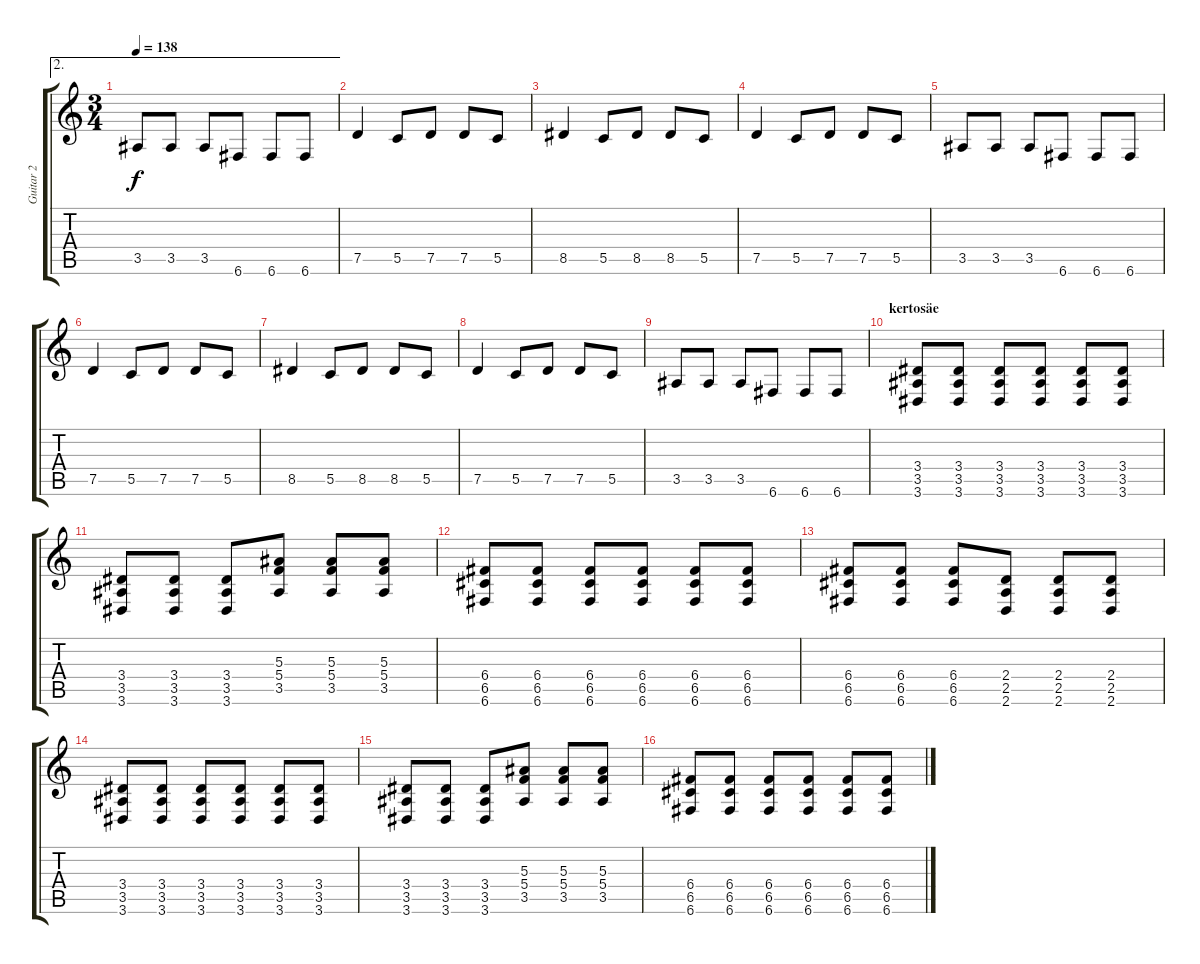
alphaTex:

\track ("Guitar 2" "Guitar 2") {instrument overdrivenguitar}
\staff {score tabs}
\tuning (D4 A3 F3 C3 G2 C2) {hide}
\ae 2
\ts (3 4)
\tempo 138
\clef g2
\ks c
3.5.8{dy f} 3.5.8 3.5.8 6.6.8 6.6.8 6.6.8 |
7.5.4 5.5.8 7.5.8 7.5.8 5.5.8 |
8.5.4 5.5.8 8.5.8 8.5.8 5.5.8 |
7.5.4 5.5.8 7.5.8 7.5.8 5.5.8 |
3.5.8 3.5.8 3.5.8 6.6.8 6.6.8 6.6.8 |
7.5.4 5.5.8 7.5.8 7.5.8 5.5.8 |
8.5.4 5.5.8 8.5.8 8.5.8 5.5.8 |
7.5.4 5.5.8 7.5.8 7.5.8 5.5.8 |
3.5.8 3.5.8 3.5.8 6.6.8 6.6.8 6.6.8 |
\section ("" "kertosäe")
(3.4 3.5 3.6).8 (3.4 3.5 3.6).8 (3.4 3.5 3.6).8 (3.4 3.5 3.6).8 (3.4 3.5 3.6).8 (3.4 3.5 3.6).8 |
(3.4 3.5 3.6).8 (3.4 3.5 3.6).8 (3.4 3.5 3.6).8 (5.3 5.4 3.5).8 (5.3 5.4 3.5).8 (5.3 5.4 3.5).8 |
(6.4 6.5 6.6).8 (6.4 6.5 6.6).8 (6.4 6.5 6.6).8 (6.4 6.5 6.6).8 (6.4 6.5 6.6).8 (6.4 6.5 6.6).8 |
(6.4 6.5 6.6).8 (6.4 6.5 6.6).8 (6.4 6.5 6.6).8 (2.4 2.5 2.6).8 (2.4 2.5 2.6).8 (2.4 2.5 2.6).8 |
(3.4 3.5 3.6).8 (3.4 3.5 3.6).8 (3.4 3.5 3.6).8 (3.4 3.5 3.6).8 (3.4 3.5 3.6).8 (3.4 3.5 3.6).8 |
(3.4 3.5 3.6).8 (3.4 3.5 3.6).8 (3.4 3.5 3.6).8 (5.3 5.4 3.5).8 (5.3 5.4 3.5).8 (5.3 5.4 3.5).8 |
(6.4 6.5 6.6).8 (6.4 6.5 6.6).8 (6.4 6.5 6.6).8 (6.4 6.5 6.6).8 (6.4 6.5 6.6).8 (6.4 6.5 6.6).8
